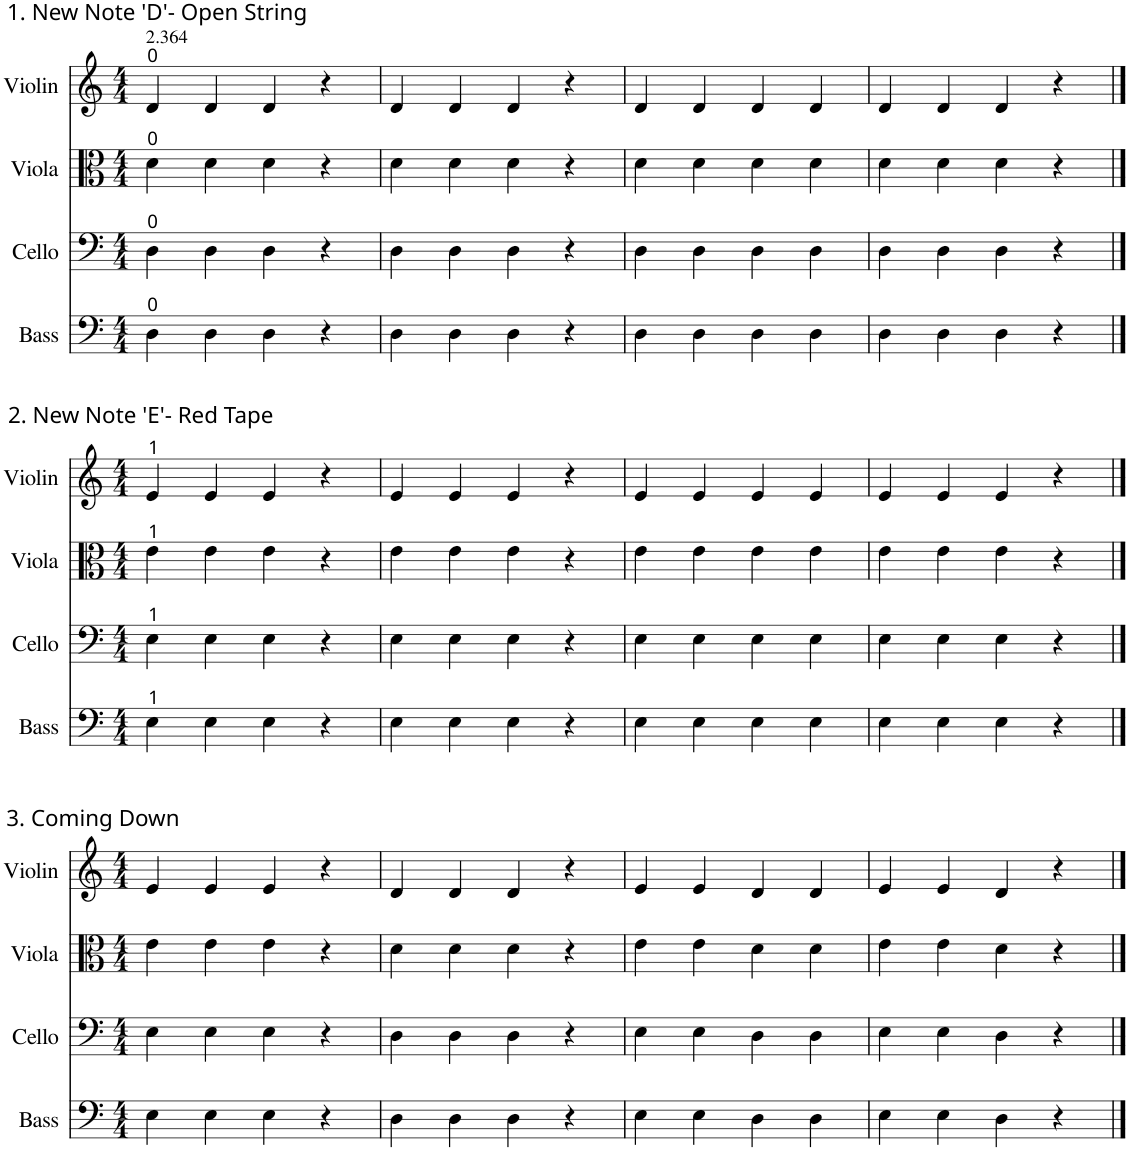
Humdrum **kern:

**kern	**kern	**kern	**kern
*part4	*part3	*part2	*part1
*staff4	*staff3	*staff2	*staff1
*I"Bass	*I"Cello	*I"Viola	*I"Violin
*I'Bass	*I'Cello	*I'Vla.	*I'Violin
*clefF4	*clefF4	*clefC3	*clefG2
*Trd7c12	*	*	*
*k[]	*k[]	*k[]	*k[]
*M4/4	*M4/4	*M4/4	*M4/4
=1	=1	=1	=1
!	!	!	!LO:TX:a:t=1. New Note 'D'- Open String
!	!	!	!LO:TX:a:t=2.364
4D\	4D\	4d\	4d/
4D\	4D\	4d\	4d/
4D\	4D\	4d\	4d/
4r	4r	4r	4r
=2	=2	=2	=2
4D\	4D\	4d\	4d/
4D\	4D\	4d\	4d/
4D\	4D\	4d\	4d/
4r	4r	4r	4r
=3	=3	=3	=3
4D\	4D\	4d\	4d/
4D\	4D\	4d\	4d/
4D\	4D\	4d\	4d/
4D\	4D\	4d\	4d/
=4	=4	=4	=4
4D\	4D\	4d\	4d/
4D\	4D\	4d\	4d/
4D\	4D\	4d\	4d/
4r	4r	4r	4r
!!LO:LB:g=z
==1	==1	==1	==1
*M4/4	*M4/4	*M4/4	*M4/4
!	!	!	!LO:TX:a:t=2. New Note 'E'- Red Tape
4E\	4E\	4e\	4e/
4E\	4E\	4e\	4e/
4E\	4E\	4e\	4e/
4r	4r	4r	4r
=2	=2	=2	=2
4E\	4E\	4e\	4e/
4E\	4E\	4e\	4e/
4E\	4E\	4e\	4e/
4r	4r	4r	4r
=3	=3	=3	=3
4E\	4E\	4e\	4e/
4E\	4E\	4e\	4e/
4E\	4E\	4e\	4e/
4E\	4E\	4e\	4e/
=4	=4	=4	=4
4E\	4E\	4e\	4e/
4E\	4E\	4e\	4e/
4E\	4E\	4e\	4e/
4r	4r	4r	4r
!!LO:LB:g=z
==1	==1	==1	==1
*M4/4	*M4/4	*M4/4	*M4/4
!	!	!	!LO:TX:a:t=3. Coming Down
4E\	4E\	4e\	4e/
4E\	4E\	4e\	4e/
4E\	4E\	4e\	4e/
4r	4r	4r	4r
=2	=2	=2	=2
4D\	4D\	4d\	4d/
4D\	4D\	4d\	4d/
4D\	4D\	4d\	4d/
4r	4r	4r	4r
=3	=3	=3	=3
4E\	4E\	4e\	4e/
4E\	4E\	4e\	4e/
4D\	4D\	4d\	4d/
4D\	4D\	4d\	4d/
=4	=4	=4	=4
4E\	4E\	4e\	4e/
4E\	4E\	4e\	4e/
4D\	4D\	4d\	4d/
4r	4r	4r	4r
==	==	==	==
*-	*-	*-	*-
